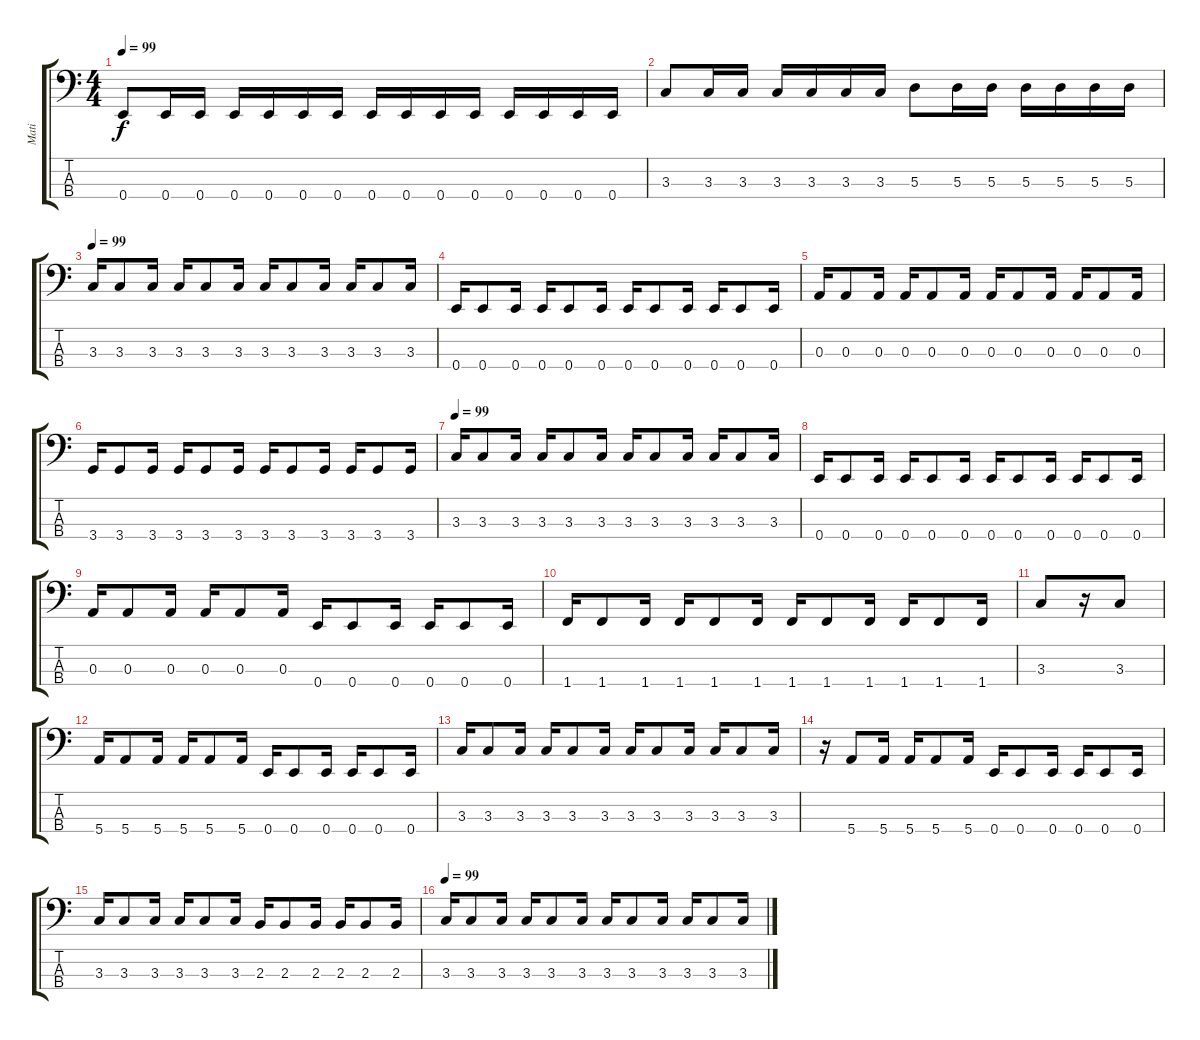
\track ("Mati" "Mati") {instrument electricbasspick}
\staff {score tabs}
\tuning (G2 D2 A1 E1) {hide}
\ts (4 4)
\tempo 99
\clef f4
\ks c
0.4.8{dy f} 0.4.16 0.4.16 0.4.16 0.4.16 0.4.16 0.4.16 0.4.16 0.4.16 0.4.16 0.4.16 0.4.16 0.4.16 0.4.16 0.4.16 |
3.3.8 3.3.16 3.3.16 3.3.16 3.3.16 3.3.16 3.3.16 5.3.8 5.3.16 5.3.16 5.3.16 5.3.16 5.3.16 5.3.16 |
\tempo 99
3.3.16 3.3.8 3.3.16 3.3.16 3.3.8 3.3.16 3.3.16 3.3.8 3.3.16 3.3.16 3.3.8 3.3.16 |
0.4.16 0.4.8 0.4.16 0.4.16 0.4.8 0.4.16 0.4.16 0.4.8 0.4.16 0.4.16 0.4.8 0.4.16 |
0.3.16 0.3.8 0.3.16 0.3.16 0.3.8 0.3.16 0.3.16 0.3.8 0.3.16 0.3.16 0.3.8 0.3.16 |
3.4.16 3.4.8 3.4.16 3.4.16 3.4.8 3.4.16 3.4.16 3.4.8 3.4.16 3.4.16 3.4.8 3.4.16 |
\tempo 99
3.3.16 3.3.8 3.3.16 3.3.16 3.3.8 3.3.16 3.3.16 3.3.8 3.3.16 3.3.16 3.3.8 3.3.16 |
0.4.16 0.4.8 0.4.16 0.4.16 0.4.8 0.4.16 0.4.16 0.4.8 0.4.16 0.4.16 0.4.8 0.4.16 |
0.3.16 0.3.8 0.3.16 0.3.16 0.3.8 0.3.16 0.4.16 0.4.8 0.4.16 0.4.16 0.4.8 0.4.16 |
1.4.16 1.4.8 1.4.16 1.4.16 1.4.8 1.4.16 1.4.16 1.4.8 1.4.16 1.4.16 1.4.8 1.4.16 |
3.3.8 r.16 3.3.8 |
5.4.16 5.4.8 5.4.16 5.4.16 5.4.8 5.4.16 0.4.16 0.4.8 0.4.16 0.4.16 0.4.8 0.4.16 |
3.3.16 3.3.8 3.3.16 3.3.16 3.3.8 3.3.16 3.3.16 3.3.8 3.3.16 3.3.16 3.3.8 3.3.16 |
r.16 5.4.8 5.4.16 5.4.16 5.4.8 5.4.16 0.4.16 0.4.8 0.4.16 0.4.16 0.4.8 0.4.16 |
3.3.16 3.3.8 3.3.16 3.3.16 3.3.8 3.3.16 2.3.16 2.3.8 2.3.16 2.3.16 2.3.8 2.3.16 |
\tempo 99
3.3.16 3.3.8 3.3.16 3.3.16 3.3.8 3.3.16 3.3.16 3.3.8 3.3.16 3.3.16 3.3.8 3.3.16
